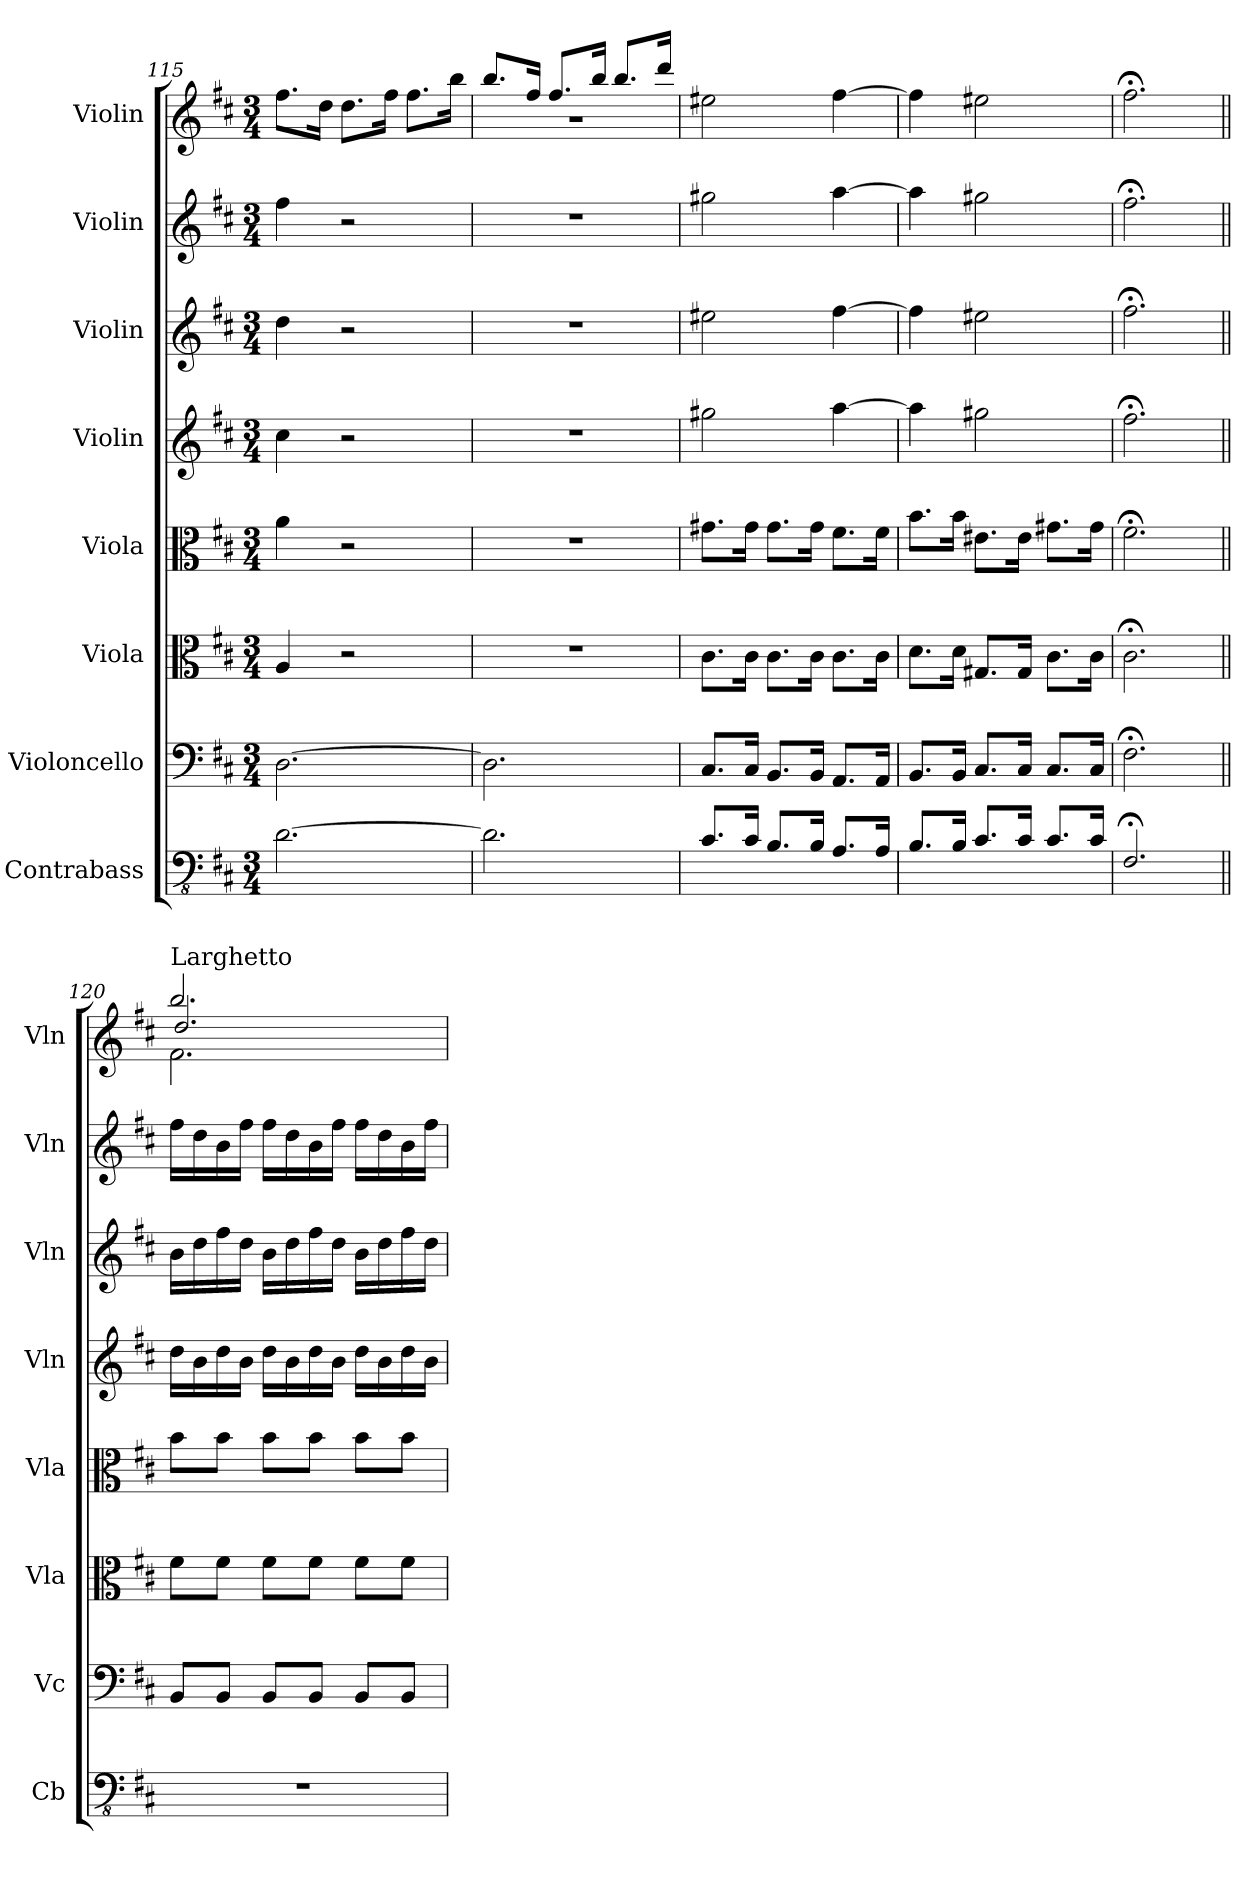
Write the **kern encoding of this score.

**kern	**kern	**kern	**kern	**kern	**kern	**kern	**kern
*part8	*part7	*part6	*part5	*part4	*part3	*part2	*part1
*staff8	*staff7	*staff6	*staff5	*staff4	*staff3	*staff2	*staff1
*I"Contrabass	*I"Violoncello	*I"Viola	*I"Viola	*I"Violin	*I"Violin	*I"Violin	*I"Violin
*I'Cb	*I'Vc	*I'Vla	*I'Vla	*I'Vln	*I'Vln	*I'Vln	*I'Vln
!!LO:PB:g=z
*clefFv4	*clefF4	*clefC3	*clefC3	*clefG2	*clefG2	*clefG2	*clefG2
*ITrd7c12	*	*	*	*	*	*	*
*k[f#c#]	*k[f#c#]	*k[f#c#]	*k[f#c#]	*k[f#c#]	*k[f#c#]	*k[f#c#]	*k[f#c#]
*M3/4	*M3/4	*M3/4	*M3/4	*M3/4	*M3/4	*M3/4	*M3/4
=115	=115	=115	=115	=115	=115	=115	=115
[2.DD\	[2.D\	4A/	4a\	4cc#\	4dd\	4ff#\	8.ff#\L
.	.	.	.	.	.	.	16dd\Jk
.	.	2r	2r	2r	2r	2r	8.dd\L
.	.	.	.	.	.	.	16ff#\Jk
.	.	.	.	.	.	.	8.ff#\L
.	.	.	.	.	.	.	16bb\Jk
=116	=116	=116	=116	=116	=116	=116	=116
*	*	*	*	*	*	*	*^
2.DD\]	2.D\]	2.r	2.r	2.r	2.r	2.r	8.bb/L	2.r
.	.	.	.	.	.	.	16ff#/Jk	.
.	.	.	.	.	.	.	8.ff#/L	.
.	.	.	.	.	.	.	16bb/Jk	.
.	.	.	.	.	.	.	8.bb/L	.
.	.	.	.	.	.	.	16ddd/Jk	.
*	*	*	*	*	*	*	*v	*v
=117	=117	=117	=117	=117	=117	=117	=117
8.CC#/L	8.C#/L	8.c#\L	8.g#X\L	2gg#X\	2ee#X\	2gg#X\	2ee#X\
16CC#/Jk	16C#/Jk	16c#\Jk	16g#\Jk	.	.	.	.
8.BBB/L	8.BB/L	8.c#\L	8.g#\L	.	.	.	.
16BBB/Jk	16BB/Jk	16c#\Jk	16g#\Jk	.	.	.	.
8.AAA/L	8.AA/L	8.c#\L	8.f#\L	[4aa\	[4ff#\	[4aa\	[4ff#\
16AAA/Jk	16AA/Jk	16c#\Jk	16f#\Jk	.	.	.	.
=118	=118	=118	=118	=118	=118	=118	=118
8.BBB/L	8.BB/L	8.d\L	8.b\L	4aa\]	4ff#\]	4aa\]	4ff#\]
16BBB/Jk	16BB/Jk	16d\Jk	16b\Jk	.	.	.	.
8.CC#/L	8.C#/L	8.G#X/L	8.e#X\L	2gg#X\	2ee#X\	2gg#X\	2ee#X\
16CC#/Jk	16C#/Jk	16G#/Jk	16e#\Jk	.	.	.	.
8.CC#/L	8.C#/L	8.c#\L	8.g#X\L	.	.	.	.
16CC#/Jk	16C#/Jk	16c#\Jk	16g#\Jk	.	.	.	.
=119	=119	=119	=119	=119	=119	=119	=119
2.FFF#;</	2.F#;<\	2.c#;<\	2.f#;<\	2.ff#;<\	2.ff#;<\	2.ff#;<\	2.ff#;<\
!!LO:PB:g=z
=120||	=120||	=120||	=120||	=120||	=120||	=120||	=120||
*	*	*	*	*	*	*	*MM66
*	*	*	*	*	*	*	*^
*	*	*	*	*	*	*	*	*^
!	!	!	!	!	!	!	!LO:TX:a:t=Larghetto	!	!
2.r	8BB/L	8f#\L	8b\L	16dd\LL	16b\LL	16ff#\LL	2.bb/	2.f#\	2.dd/
.	.	.	.	16b\	16dd\	16dd\	.	.	.
.	8BB/J	8f#\J	8b\J	16dd\	16ff#\	16b\	.	.	.
.	.	.	.	16b\JJ	16dd\JJ	16ff#\JJ	.	.	.
.	8BB/L	8f#\L	8b\L	16dd\LL	16b\LL	16ff#\LL	.	.	.
.	.	.	.	16b\	16dd\	16dd\	.	.	.
.	8BB/J	8f#\J	8b\J	16dd\	16ff#\	16b\	.	.	.
.	.	.	.	16b\JJ	16dd\JJ	16ff#\JJ	.	.	.
.	8BB/L	8f#\L	8b\L	16dd\LL	16b\LL	16ff#\LL	.	.	.
.	.	.	.	16b\	16dd\	16dd\	.	.	.
.	8BB/J	8f#\J	8b\J	16dd\	16ff#\	16b\	.	.	.
.	.	.	.	16b\JJ	16dd\JJ	16ff#\JJ	.	.	.
*	*	*	*	*	*	*	*v	*v	*v
=	=	=	=	=	=	=	=
*-	*-	*-	*-	*-	*-	*-	*-
